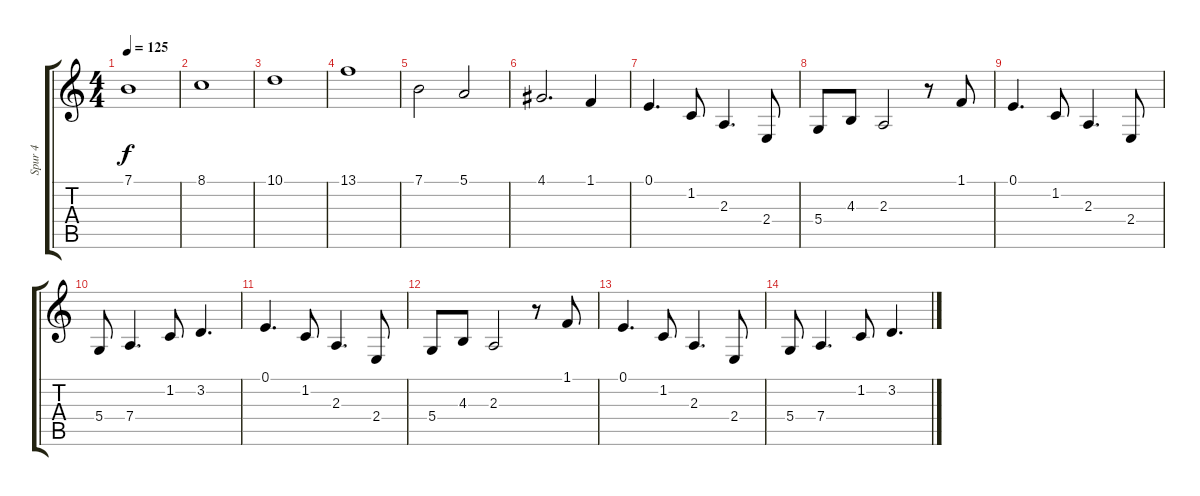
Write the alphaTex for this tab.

\track ("Spur 4" "Spur 4") {instrument rockorgan}
\staff {score tabs}
\tuning (E4 B3 G3 D3 A2 E2) {hide}
\ts (4 4)
\tempo 125
\clef g2
\ks c
7.1.1{dy f} |
8.1.1 |
10.1.1 |
13.1.1 |
7.1.2 5.1.2 |
4.1.2{d} 1.1.4{instrument rockorgan} |
0.1.4{d} 1.2.8 2.3.4{d} 2.4.8 |
5.4.8 4.3.8 2.3.2 r.8 1.1.8 |
0.1.4{d} 1.2.8 2.3.4{d} 2.4.8 |
5.4.8 7.4.4{d} 1.2.8 3.2.4{d} |
0.1.4{d} 1.2.8 2.3.4{d} 2.4.8 |
5.4.8 4.3.8 2.3.2 r.8 1.1.8 |
0.1.4{d} 1.2.8 2.3.4{d} 2.4.8 |
5.4.8 7.4.4{d} 1.2.8 3.2.4{d}
